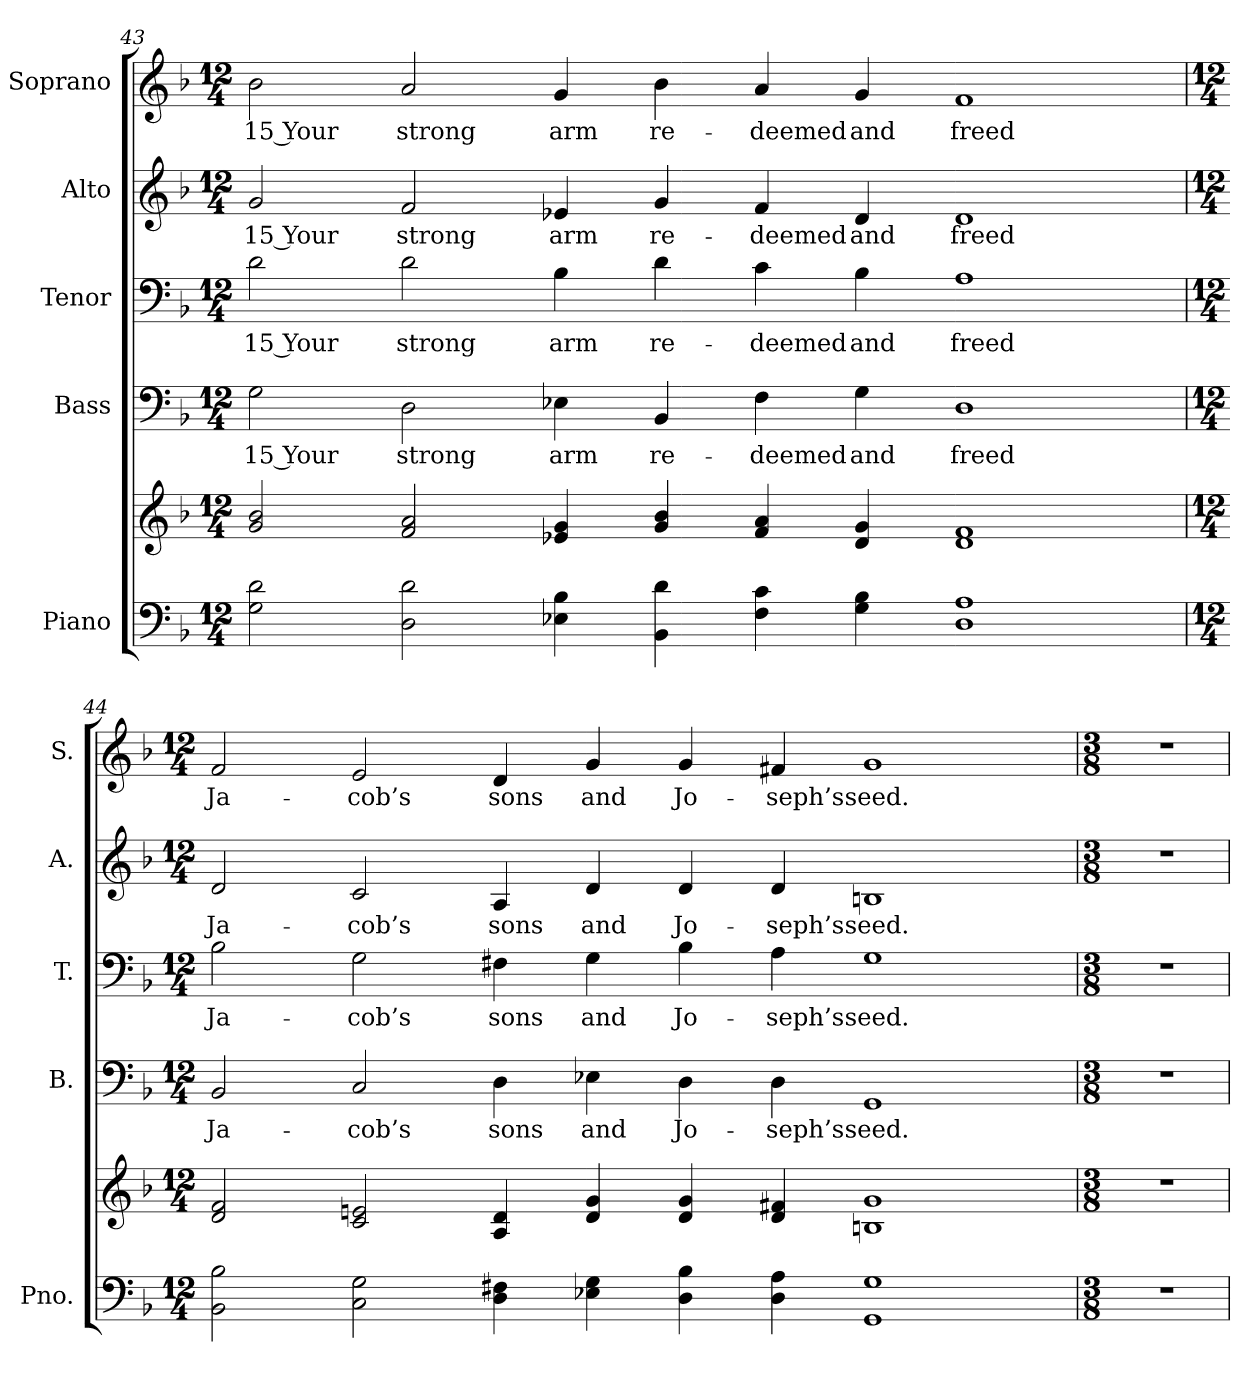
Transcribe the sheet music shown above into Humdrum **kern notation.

**kern	**kern	**kern	**text	**kern	**text	**kern	**text	**kern	**text
*part5	*part5	*part4	*part4	*part3	*part3	*part2	*part2	*part1	*part1
*staff6	*staff5	*staff4	*staff4	*staff3	*staff3	*staff2	*staff2	*staff1	*staff1
*I"Piano	*	*I"Bass	*	*I"Tenor	*	*I"Alto	*	*I"Soprano	*
*I'Pno.	*	*I'B.	*	*I'T.	*	*I'A.	*	*I'S.	*
!!LO:PB:g=z
*clefF4	*clefG2	*clefF4	*	*clefF4	*	*clefG2	*	*clefG2	*
*k[b-]	*k[b-]	*k[b-]	*	*k[b-]	*	*k[b-]	*	*k[b-]	*
*F:	*F:	*F:	*	*F:	*	*F:	*	*F:	*
*M12/4	*M12/4	*M12/4	*	*M12/4	*	*M12/4	*	*M12/4	*
=43	=43	=43	=43	=43	=43	=43	=43	=43	=43
!	!	!	!LO:LY:b:color=#000000	!	!	!	!	!	!
!	!	!	!	!	!LO:LY:b:color=#000000	!	!	!	!
!	!	!	!	!	!	!	!LO:LY:b:color=#000000	!	!
!	!	!	!	!	!	!	!	!	!LO:LY:b:color=#000000
2Gi\ 2di	2gi/ 2b-i	2Gi\	15 Your	2di\	15 Your	2gi/	15 Your	2b-i\	15 Your
!	!	!	!LO:LY:b:color=#000000	!	!	!	!	!	!
!	!	!	!	!	!LO:LY:b:color=#000000	!	!	!	!
!	!	!	!	!	!	!	!LO:LY:b:color=#000000	!	!
!	!	!	!	!	!	!	!	!	!LO:LY:b:color=#000000
2Di\ 2di	2fi/ 2ai	2Di\	strong	2di\	strong	2fi/	strong	2ai/	strong
!	!	!	!LO:LY:b:color=#000000	!	!	!	!	!	!
!	!	!	!	!	!LO:LY:b:color=#000000	!	!	!	!
!	!	!	!	!	!	!	!LO:LY:b:color=#000000	!	!
!	!	!	!	!	!	!	!	!	!LO:LY:b:color=#000000
4E-Xi\ 4B-i	4e-Xi/ 4gi	4E-Xi\	arm	4B-i\	arm	4e-Xi/	arm	4gi/	arm
!	!	!	!LO:LY:b:color=#000000	!	!	!	!	!	!
!	!	!	!	!	!LO:LY:b:color=#000000	!	!	!	!
!	!	!	!	!	!	!	!LO:LY:b:color=#000000	!	!
!	!	!	!	!	!	!	!	!	!LO:LY:b:color=#000000
4BB-i\ 4di	4gi/ 4b-i	4BB-i/	re-	4di\	re-	4gi/	re-	4b-i\	re-
!	!	!	!LO:LY:b:color=#000000	!	!	!	!	!	!
!	!	!	!	!	!LO:LY:b:color=#000000	!	!	!	!
!	!	!	!	!	!	!	!LO:LY:b:color=#000000	!	!
!	!	!	!	!	!	!	!	!	!LO:LY:b:color=#000000
4Fi\ 4ci	4fi/ 4ai	4Fi\	-deemed	4ci\	-deemed	4fi/	-deemed	4ai/	-deemed
!	!	!	!LO:LY:b:color=#000000	!	!	!	!	!	!
!	!	!	!	!	!LO:LY:b:color=#000000	!	!	!	!
!	!	!	!	!	!	!	!LO:LY:b:color=#000000	!	!
!	!	!	!	!	!	!	!	!	!LO:LY:b:color=#000000
4Gi\ 4B-i	4di/ 4gi	4Gi\	and	4B-i\	and	4di/	and	4gi/	and
!	!	!	!LO:LY:b:color=#000000	!	!	!	!	!	!
!	!	!	!	!	!LO:LY:b:color=#000000	!	!	!	!
!	!	!	!	!	!	!	!LO:LY:b:color=#000000	!	!
!	!	!	!	!	!	!	!	!	!LO:LY:b:color=#000000
1Di 1Ai	1di 1fi	1Di	freed	1Ai	freed	1di	freed	1fi	freed
!!LO:PB:g=z
=44	=44	=44	=44	=44	=44	=44	=44	=44	=44
*M12/4	*M12/4	*M12/4	*	*M12/4	*	*M12/4	*	*M12/4	*
!	!	!	!LO:LY:b:color=#000000	!	!	!	!	!	!
!	!	!	!	!	!LO:LY:b:color=#000000	!	!	!	!
!	!	!	!	!	!	!	!LO:LY:b:color=#000000	!	!
!	!	!	!	!	!	!	!	!	!LO:LY:b:color=#000000
2BB-i\ 2B-i	2di/ 2fi	2BB-i/	Ja-	2B-i\	Ja-	2di/	Ja-	2fi/	Ja-
!	!	!	!LO:LY:b:color=#000000	!	!	!	!	!	!
!	!	!	!	!	!LO:LY:b:color=#000000	!	!	!	!
!	!	!	!	!	!	!	!LO:LY:b:color=#000000	!	!
!	!	!	!	!	!	!	!	!	!LO:LY:b:color=#000000
2Ci\ 2Gi	2ci/ 2eni	2Ci/	-cob’s	2Gi\	-cob’s	2ci/	-cob’s	2ei/	-cob’s
!	!	!	!LO:LY:b:color=#000000	!	!	!	!	!	!
!	!	!	!	!	!LO:LY:b:color=#000000	!	!	!	!
!	!	!	!	!	!	!	!LO:LY:b:color=#000000	!	!
!	!	!	!	!	!	!	!	!	!LO:LY:b:color=#000000
4Di\ 4F#Xi	4Ai/ 4di	4Di\	sons	4F#Xi\	sons	4Ai/	sons	4di/	sons
!	!	!	!LO:LY:b:color=#000000	!	!	!	!	!	!
!	!	!	!	!	!LO:LY:b:color=#000000	!	!	!	!
!	!	!	!	!	!	!	!LO:LY:b:color=#000000	!	!
!	!	!	!	!	!	!	!	!	!LO:LY:b:color=#000000
4E-Xi\ 4Gi	4di/ 4gi	4E-Xi\	and	4Gi\	and	4di/	and	4gi/	and
!	!	!	!LO:LY:b:color=#000000	!	!	!	!	!	!
!	!	!	!	!	!LO:LY:b:color=#000000	!	!	!	!
!	!	!	!	!	!	!	!LO:LY:b:color=#000000	!	!
!	!	!	!	!	!	!	!	!	!LO:LY:b:color=#000000
4Di\ 4B-i	4di/ 4gi	4Di\	Jo-	4B-i\	Jo-	4di/	Jo-	4gi/	Jo-
!	!	!	!LO:LY:b:color=#000000	!	!	!	!	!	!
!	!	!	!	!	!LO:LY:b:color=#000000	!	!	!	!
!	!	!	!	!	!	!	!LO:LY:b:color=#000000	!	!
!	!	!	!	!	!	!	!	!	!LO:LY:b:color=#000000
4Di\ 4Ai	4di/ 4f#Xi	4Di\	-seph’s	4Ai\	-seph’s	4di/	-seph’s	4f#Xi/	-seph’s
!	!	!	!LO:LY:b:color=#000000	!	!	!	!	!	!
!	!	!	!	!	!LO:LY:b:color=#000000	!	!	!	!
!	!	!	!	!	!	!	!LO:LY:b:color=#000000	!	!
!	!	!	!	!	!	!	!	!	!LO:LY:b:color=#000000
1GGi 1Gi	1Bni 1gi	1GGi	seed.	1Gi	seed.	1Bni	seed.	1gi	seed.
!!LO:LB:g=z
=45	=45	=45	=45	=45	=45	=45	=45	=45	=45
*M3/8	*M3/8	*M3/8	*	*M3/8	*	*M3/8	*	*M3/8	*
!LO:N:vis=1	!LO:N:vis=1	!LO:N:vis=1	!	!LO:N:vis=1	!	!LO:N:vis=1	!	!LO:N:vis=1	!
4.r	4.r	4.r	.	4.r	.	4.r	.	4.r	.
=	=	=	=	=	=	=	=	=	=
*-	*-	*-	*-	*-	*-	*-	*-	*-	*-
